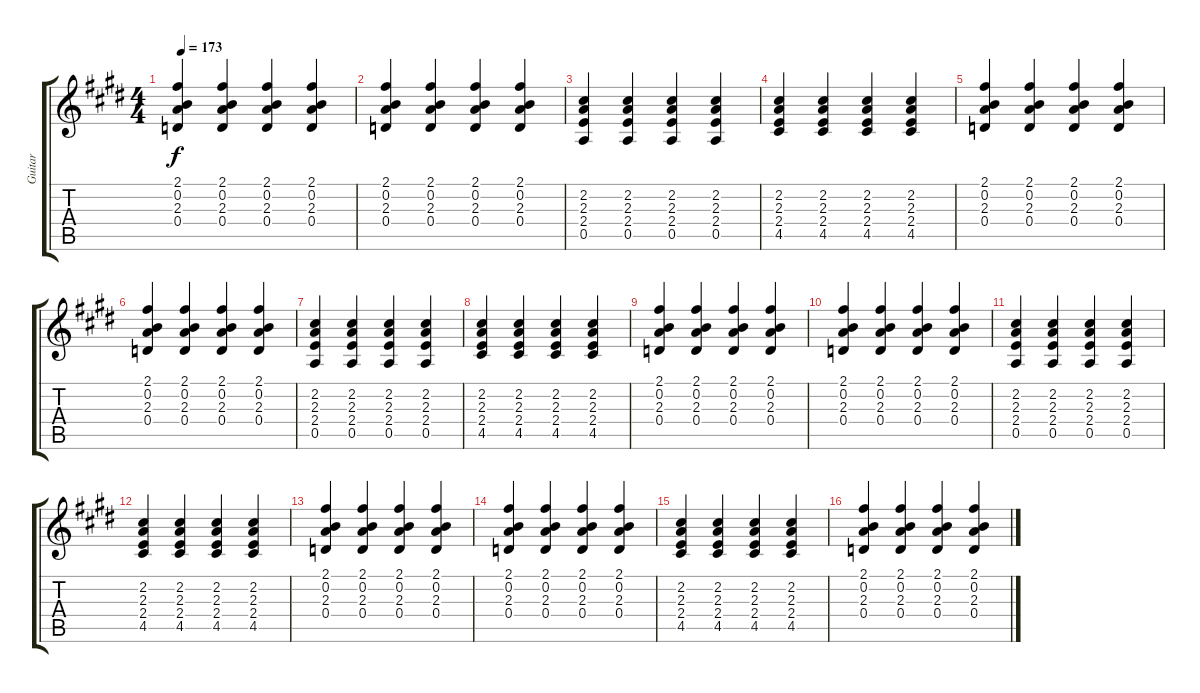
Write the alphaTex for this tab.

\track ("Guitar" "Guitar") {instrument acousticguitarsteel}
\staff {score tabs}
\tuning (E4 B3 G3 D3 A2 E2) {hide}
\ts (4 4)
\tempo 173
\clef g2
\ks e
(2.1 0.2 2.3 0.4).4{dy f} (2.1 0.2 2.3 0.4).4 (2.1 0.2 2.3 0.4).4 (2.1 0.2 2.3 0.4).4 |
(2.1 0.2 2.3 0.4).4 (2.1 0.2 2.3 0.4).4 (2.1 0.2 2.3 0.4).4 (2.1 0.2 2.3 0.4).4 |
(2.2 2.3 2.4 0.5).4 (2.2 2.3 2.4 0.5).4 (2.2 2.3 2.4 0.5).4 (2.2 2.3 2.4 0.5).4 |
(2.2 2.3 2.4 4.5).4 (2.2 2.3 2.4 4.5).4 (2.2 2.3 2.4 4.5).4 (2.2 2.3 2.4 4.5).4 |
(2.1 0.2 2.3 0.4).4 (2.1 0.2 2.3 0.4).4 (2.1 0.2 2.3 0.4).4 (2.1 0.2 2.3 0.4).4 |
(2.1 0.2 2.3 0.4).4 (2.1 0.2 2.3 0.4).4 (2.1 0.2 2.3 0.4).4 (2.1 0.2 2.3 0.4).4 |
(2.2 2.3 2.4 0.5).4 (2.2 2.3 2.4 0.5).4 (2.2 2.3 2.4 0.5).4 (2.2 2.3 2.4 0.5).4 |
(2.2 2.3 2.4 4.5).4 (2.2 2.3 2.4 4.5).4 (2.2 2.3 2.4 4.5).4 (2.2 2.3 2.4 4.5).4 |
(2.1 0.2 2.3 0.4).4 (2.1 0.2 2.3 0.4).4 (2.1 0.2 2.3 0.4).4 (2.1 0.2 2.3 0.4).4 |
(2.1 0.2 2.3 0.4).4 (2.1 0.2 2.3 0.4).4 (2.1 0.2 2.3 0.4).4 (2.1 0.2 2.3 0.4).4 |
(2.2 2.3 2.4 0.5).4 (2.2 2.3 2.4 0.5).4 (2.2 2.3 2.4 0.5).4 (2.2 2.3 2.4 0.5).4 |
(2.2 2.3 2.4 4.5).4 (2.2 2.3 2.4 4.5).4 (2.2 2.3 2.4 4.5).4 (2.2 2.3 2.4 4.5).4 |
(2.1 0.2 2.3 0.4).4 (2.1 0.2 2.3 0.4).4 (2.1 0.2 2.3 0.4).4 (2.1 0.2 2.3 0.4).4 |
(2.1 0.2 2.3 0.4).4 (2.1 0.2 2.3 0.4).4 (2.1 0.2 2.3 0.4).4 (2.1 0.2 2.3 0.4).4 |
(2.2 2.3 2.4 4.5).4 (2.2 2.3 2.4 4.5).4 (2.2 2.3 2.4 4.5).4 (2.2 2.3 2.4 4.5).4 |
(2.1 0.2 2.3 0.4).4 (2.1 0.2 2.3 0.4).4 (2.1 0.2 2.3 0.4).4 (2.1 0.2 2.3 0.4).4
